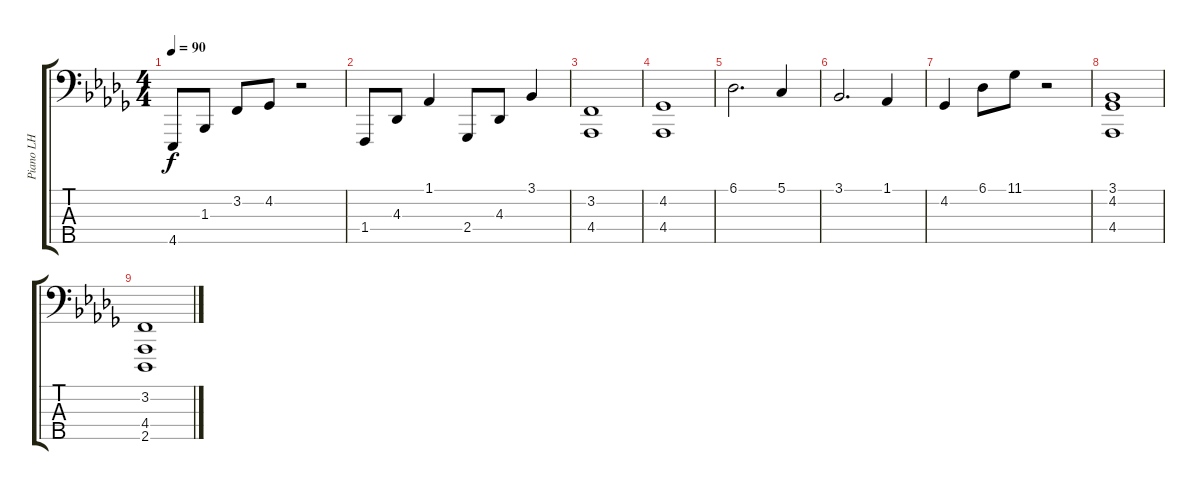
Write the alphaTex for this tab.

\track ("Piano LH" "Piano LH") {instrument acousticgrandpiano}
\staff {score tabs}
\tuning (G2 D2 A1 E1 B0) {hide}
\ts (4 4)
\tempo 90
\clef f4
\ks db
4.5.8{dy f} 1.3.8 3.2.8 4.2.8 r.2 |
1.4.8 4.3.8 1.1.4 2.4.8 4.3.8 3.1.4 |
(3.2 4.4).1 |
(4.2 4.4).1 |
6.1.2{d} 5.1.4 |
3.1.2{d} 1.1.4 |
4.2.4 6.1.8 11.1.8 r.2 |
(3.1 4.2 4.4).1 |
(3.2 4.4 2.5).1
